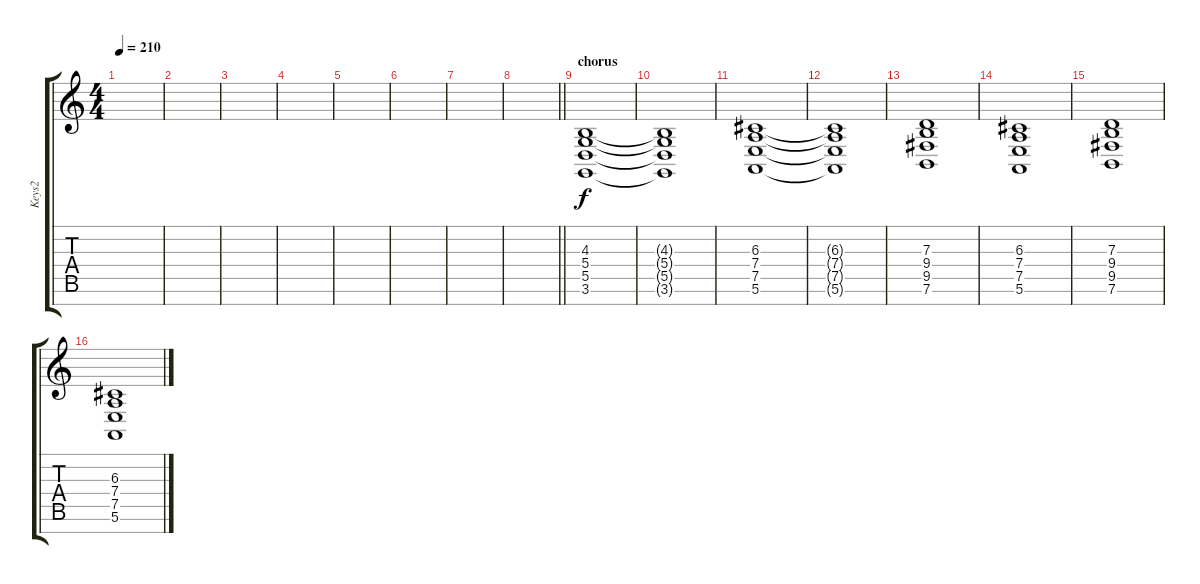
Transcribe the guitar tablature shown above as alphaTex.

\track ("Keys2" "Keys2") {instrument lead2sawtooth}
\staff {score tabs}
\tuning (E4 B3 G3 D3 A2 E2 B1) {hide}
\ts (4 4)
\tempo 210
\clef g2
\ks c
|
|
|
|
|
|
|
\barLineRight lightlight
|
\section ("" "chorus")
(4.3 5.4 5.5 3.6).1{volume 8 instrument synthstrings1} |
(4.3{t} 5.4{t} 5.5{t} 3.6{t}).1 |
(6.3 7.4 7.5 5.6).1 |
(6.3{t} 7.4{t} 7.5{t} 5.6{t}).1 |
(7.3 9.4 9.5 7.6).1 |
(6.3 7.4 7.5 5.6).1 |
(7.3 9.4 9.5 7.6).1 |
(6.3 7.4 7.5 5.6).1
